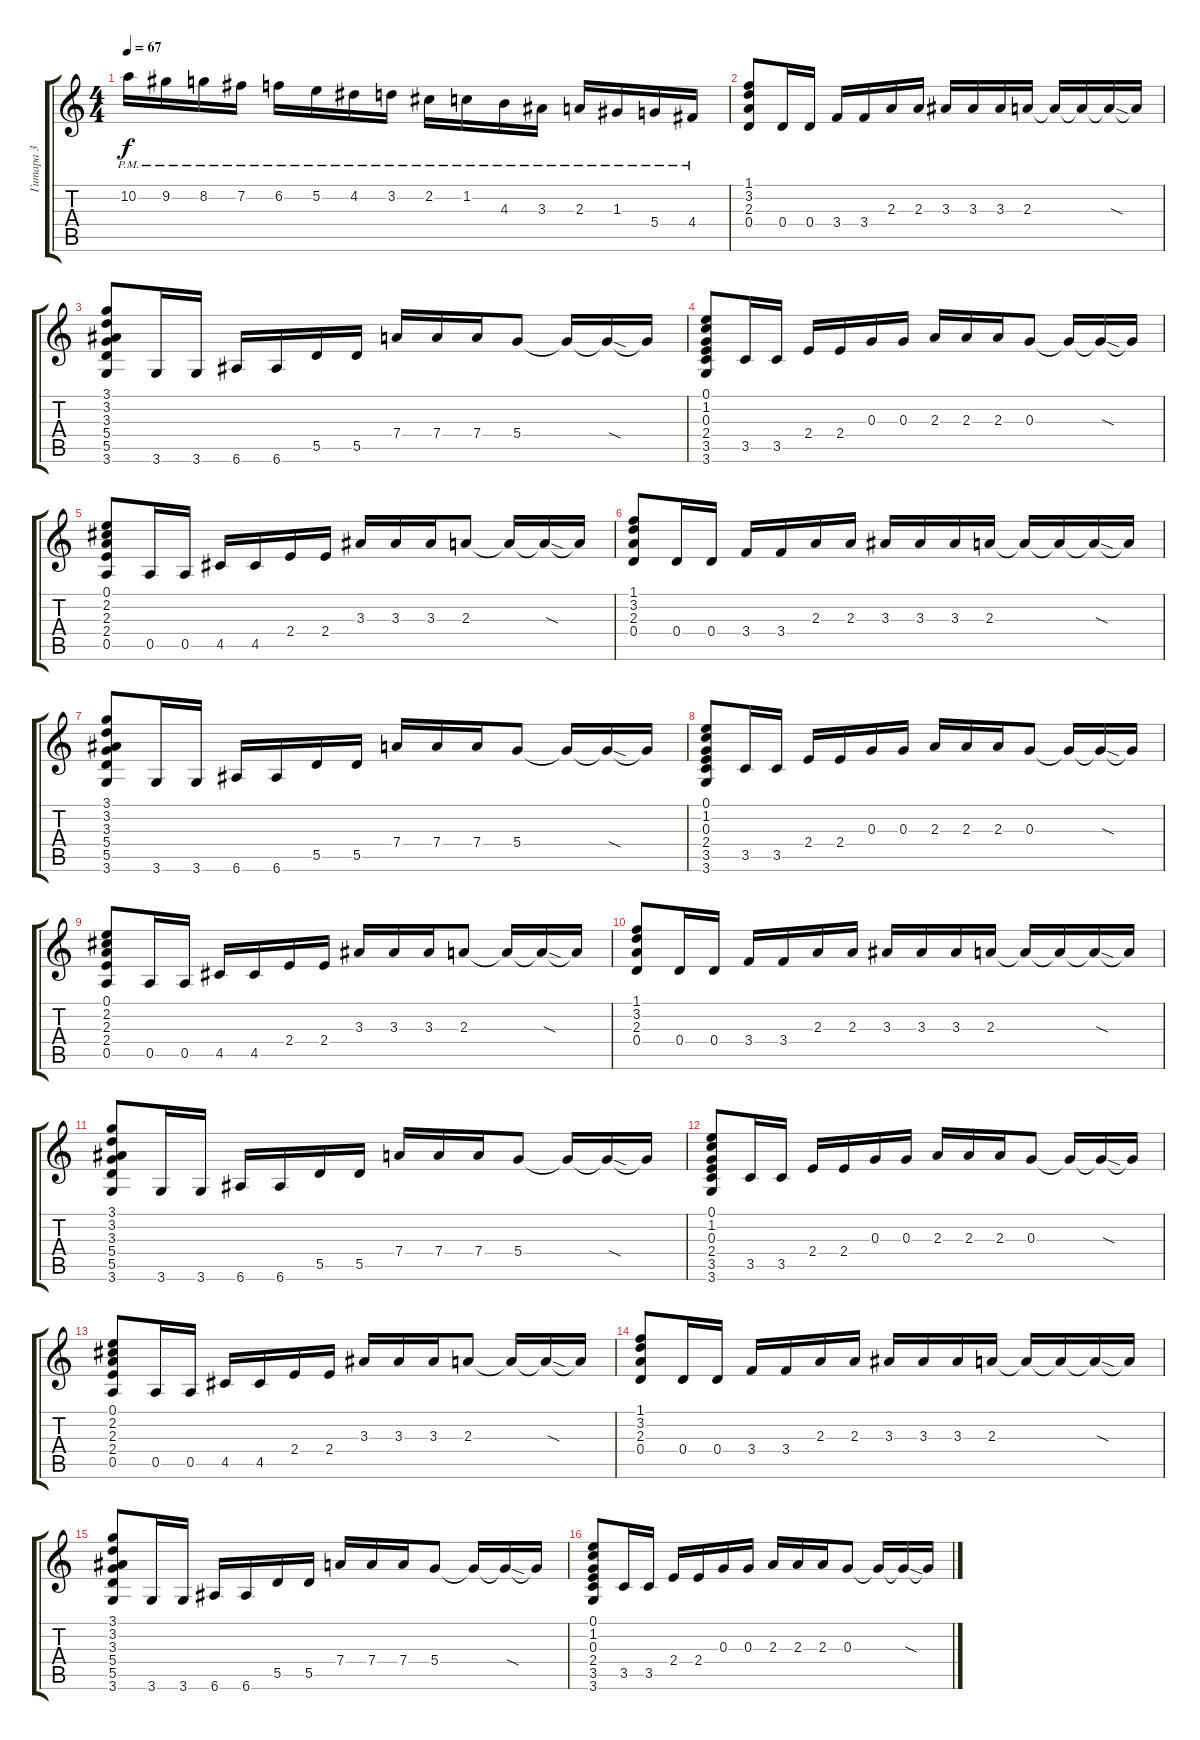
\track ("Гитара 3" "Гитара 3") {instrument overdrivenguitar}
\staff {score tabs}
\tuning (E4 B3 G3 D3 A2 E2) {hide}
\ts (4 4)
\tempo 67
\clef g2
\ks c
10.2{pm}.16{dy f volume 13} 9.2{pm}.16 8.2{pm}.16 7.2{pm}.16 6.2{pm}.16 5.2{pm}.16 4.2{pm}.16 3.2{pm}.16 2.2{pm}.16 1.2{pm}.16 4.3{pm}.16 3.3{pm}.16 2.3{pm}.16 1.3{pm}.16 5.4{pm}.16 4.4{pm}.16 |
(1.1 3.2 2.3 0.4).8{volume 12} 0.4.16 0.4.16 3.4.16 3.4.16 2.3.16 2.3.16 3.3.16 3.3.16 3.3.16 2.3.16 2.3{t}.16 2.3{t}.16 2.3{sod t}.16 2.3{t}.16 |
(3.1 3.2 3.3 5.4 5.5 3.6).8 3.6.16 3.6.16 6.6.16 6.6.16 5.5.16 5.5.16 7.4.16 7.4.16 7.4.16 5.4.8 5.4{t}.16 5.4{sod t}.16 5.4{t}.16 |
(0.1 1.2 0.3 2.4 3.5 3.6).8 3.5.16 3.5.16 2.4.16 2.4.16 0.3.16 0.3.16 2.3.16 2.3.16 2.3.16 0.3.8 0.3{t}.16 0.3{sod t}.16 0.3{t}.16 |
(0.1 2.2 2.3 2.4 0.5).8 0.5.16 0.5.16 4.5.16 4.5.16 2.4.16 2.4.16 3.3.16 3.3.16 3.3.16 2.3.8 2.3{t}.16 2.3{sod t}.16 2.3{t}.16 |
(1.1 3.2 2.3 0.4).8 0.4.16 0.4.16 3.4.16 3.4.16 2.3.16 2.3.16 3.3.16 3.3.16 3.3.16 2.3.16 2.3{t}.16 2.3{t}.16 2.3{sod t}.16 2.3{t}.16 |
(3.1 3.2 3.3 5.4 5.5 3.6).8 3.6.16 3.6.16 6.6.16 6.6.16 5.5.16 5.5.16 7.4.16 7.4.16 7.4.16 5.4.8 5.4{t}.16 5.4{sod t}.16 5.4{t}.16 |
(0.1 1.2 0.3 2.4 3.5 3.6).8 3.5.16 3.5.16 2.4.16 2.4.16 0.3.16 0.3.16 2.3.16 2.3.16 2.3.16 0.3.8 0.3{t}.16 0.3{sod t}.16 0.3{t}.16 |
(0.1 2.2 2.3 2.4 0.5).8 0.5.16 0.5.16 4.5.16 4.5.16 2.4.16 2.4.16 3.3.16 3.3.16 3.3.16 2.3.8 2.3{t}.16 2.3{sod t}.16 2.3{t}.16 |
(1.1 3.2 2.3 0.4).8{volume 12} 0.4.16 0.4.16 3.4.16 3.4.16 2.3.16 2.3.16 3.3.16 3.3.16 3.3.16 2.3.16 2.3{t}.16 2.3{t}.16 2.3{sod t}.16 2.3{t}.16 |
(3.1 3.2 3.3 5.4 5.5 3.6).8 3.6.16 3.6.16 6.6.16 6.6.16 5.5.16 5.5.16 7.4.16 7.4.16 7.4.16 5.4.8 5.4{t}.16 5.4{sod t}.16 5.4{t}.16 |
(0.1 1.2 0.3 2.4 3.5 3.6).8 3.5.16 3.5.16 2.4.16 2.4.16 0.3.16 0.3.16 2.3.16 2.3.16 2.3.16 0.3.8 0.3{t}.16 0.3{sod t}.16 0.3{t}.16 |
(0.1 2.2 2.3 2.4 0.5).8 0.5.16 0.5.16 4.5.16 4.5.16 2.4.16 2.4.16 3.3.16 3.3.16 3.3.16 2.3.8 2.3{t}.16 2.3{sod t}.16 2.3{t}.16 |
(1.1 3.2 2.3 0.4).8 0.4.16 0.4.16 3.4.16 3.4.16 2.3.16 2.3.16 3.3.16 3.3.16 3.3.16 2.3.16 2.3{t}.16 2.3{t}.16 2.3{sod t}.16 2.3{t}.16 |
(3.1 3.2 3.3 5.4 5.5 3.6).8 3.6.16 3.6.16 6.6.16 6.6.16 5.5.16 5.5.16 7.4.16 7.4.16 7.4.16 5.4.8 5.4{t}.16 5.4{sod t}.16 5.4{t}.16 |
(0.1 1.2 0.3 2.4 3.5 3.6).8 3.5.16 3.5.16 2.4.16 2.4.16 0.3.16 0.3.16 2.3.16 2.3.16 2.3.16 0.3.8 0.3{t}.16 0.3{sod t}.16 0.3{t}.16
